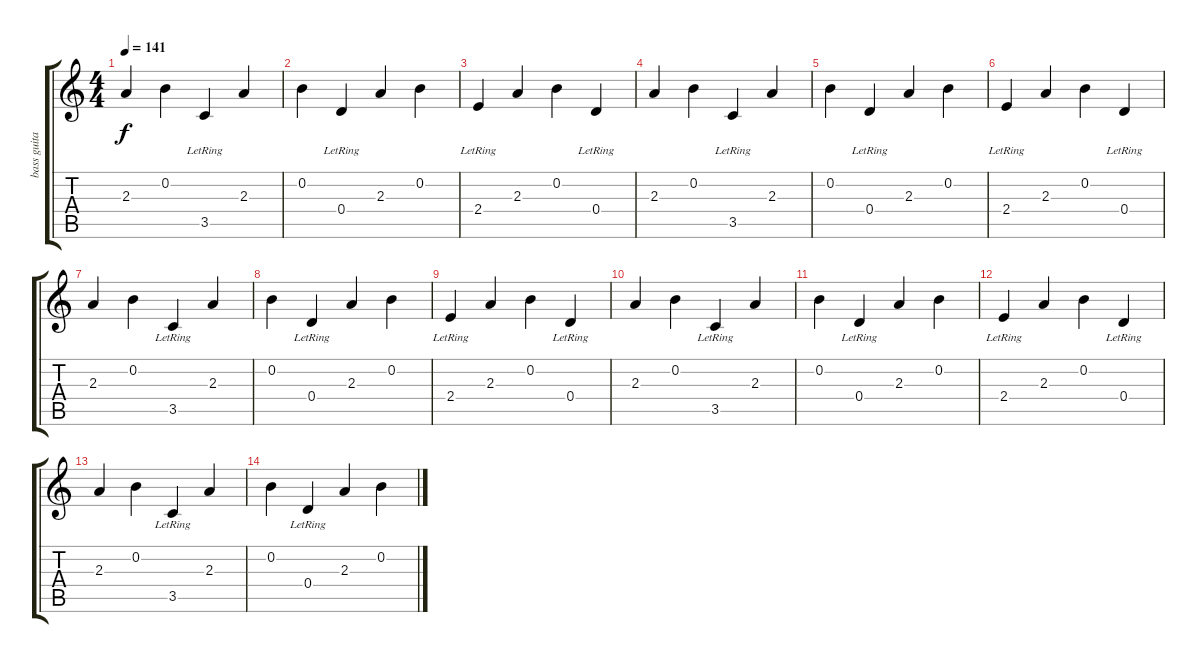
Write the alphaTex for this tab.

\track ("bass guitar" "bass guita") {instrument acousticguitarnylon}
\staff {score tabs}
\tuning (E4 B3 G3 D3 A2 E2) {hide}
\ts (4 4)
\tempo 141
\clef g2
\ks c
2.3.4{dy f} 0.2.4 3.5{lr}.4 2.3.4 |
0.2.4 0.4{lr}.4 2.3.4 0.2.4 |
2.4{lr}.4 2.3.4 0.2.4 0.4{lr}.4 |
2.3.4 0.2.4 3.5{lr}.4 2.3.4 |
0.2.4 0.4{lr}.4 2.3.4 0.2.4 |
2.4{lr}.4 2.3.4 0.2.4 0.4{lr}.4 |
2.3.4 0.2.4 3.5{lr}.4 2.3.4 |
0.2.4 0.4{lr}.4 2.3.4 0.2.4 |
2.4{lr}.4 2.3.4 0.2.4 0.4{lr}.4 |
2.3.4 0.2.4 3.5{lr}.4 2.3.4 |
0.2.4 0.4{lr}.4 2.3.4 0.2.4 |
2.4{lr}.4 2.3.4 0.2.4 0.4{lr}.4 |
2.3.4 0.2.4 3.5{lr}.4 2.3.4 |
0.2.4 0.4{lr}.4 2.3.4 0.2.4
